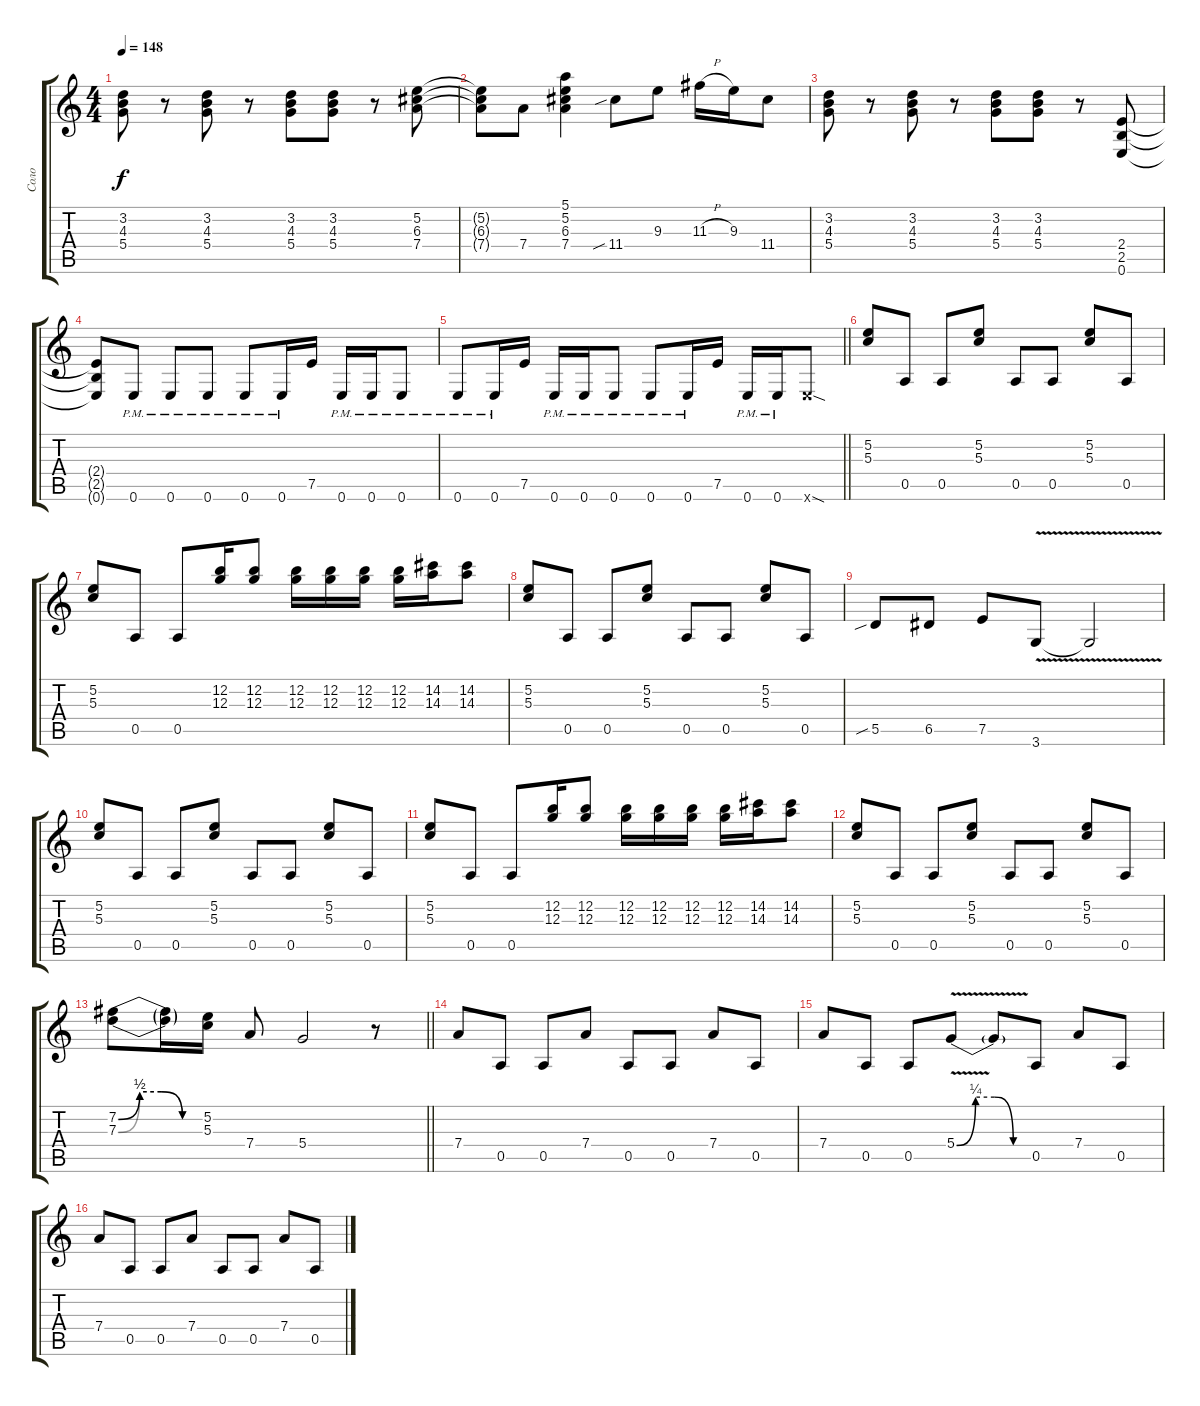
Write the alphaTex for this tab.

\track ("Соло" "Соло") {instrument electricguitarjazz}
\staff {score tabs}
\tuning (E4 B3 G3 D3 A2 E2) {hide}
\ts (4 4)
\tempo 148
\clef g2
\ks c
(3.2 4.3 5.4).8{dy f} r.8 (3.2 4.3 5.4).8 r.8 (3.2 4.3 5.4).8 (3.2 4.3 5.4).8 r.8 (5.2 6.3 7.4).8 |
(5.2{t} 6.3{t} 7.4{t}).8 7.4.8 (5.1 5.2 6.3 7.4).4 11.4{sib}.8 9.3.8 11.3{h}.16 9.3.16 11.4.8 |
(3.2 4.3 5.4).8 r.8 (3.2 4.3 5.4).8 r.8 (3.2 4.3 5.4).8 (3.2 4.3 5.4).8 r.8 (2.4 2.5 0.6).8 |
(2.4{t} 2.5{t} 0.6{t}).8 0.6{pm}.8 0.6{pm}.8 0.6{pm}.8 0.6{pm}.8 0.6{pm}.16 7.5.16 0.6{pm}.16 0.6{pm}.16 0.6{pm}.8 |
\barLineRight lightlight
0.6{pm}.8 0.6{pm}.16 7.5.16 0.6{pm}.16 0.6{pm}.16 0.6{pm}.8 0.6{pm}.8 0.6{pm}.16 7.5.16 0.6{pm}.16 0.6{pm}.16 0.6{sod x}.8 |
(5.2 5.3).8 0.5.8 0.5.8 (5.2 5.3).8 0.5.8 0.5.8 (5.2 5.3).8 0.5.8 |
(5.2 5.3).8 0.5.8 0.5.8 (12.2 12.3).16 (12.2 12.3).8 (12.2 12.3).16 (12.2 12.3).16 (12.2 12.3).16 (12.2 12.3).16 (14.2 14.3).16 (14.2 14.3).8 |
(5.2 5.3).8 0.5.8 0.5.8 (5.2 5.3).8 0.5.8 0.5.8 (5.2 5.3).8 0.5.8 |
5.5{sib}.8 6.5.8 7.5.8 3.6{v}.8 3.6{t}.2 |
(5.2 5.3).8 0.5.8 0.5.8 (5.2 5.3).8 0.5.8 0.5.8 (5.2 5.3).8 0.5.8 |
(5.2 5.3).8 0.5.8 0.5.8 (12.2 12.3).16 (12.2 12.3).8 (12.2 12.3).16 (12.2 12.3).16 (12.2 12.3).16 (12.2 12.3).16 (14.2 14.3).16 (14.2 14.3).8 |
(5.2 5.3).8 0.5.8 0.5.8 (5.2 5.3).8 0.5.8 0.5.8 (5.2 5.3).8 0.5.8 |
\barLineRight lightlight
(7.2{be (custom 0 0 15 2 30 2 45 0 60 0)} 7.3{be (custom 0 0 15 2 30 2 45 0 60 0)}).8{instrument distortionguitar} (7.2{t} 7.3{t}).16 (5.2 5.3).16 7.4.8 5.4.2 r.8 |
7.4.8{instrument electricguitarjazz} 0.5.8 0.5.8 7.4.8 0.5.8 0.5.8 7.4.8 0.5.8 |
7.4.8 0.5.8 0.5.8 5.4{be (custom 0 0 15 1 30 1 45 0 60 0) v}.8 5.4{t}.8 0.5.8 7.4.8 0.5.8 |
7.4.8 0.5.8 0.5.8 7.4.8 0.5.8 0.5.8 7.4.8 0.5.8
